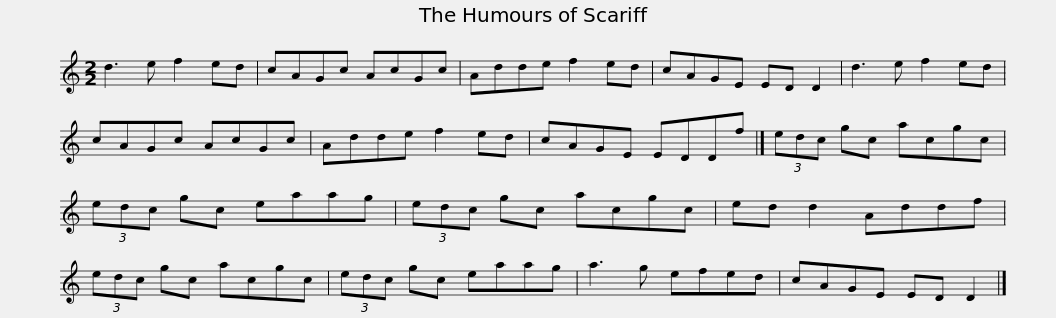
X:1
L:1/8
M:2/2
I:linebreak $
K:C
V:1 treble
V:1
 d3 e f2 ed | cAGc AcGc | Adde f2 ed | cAGE ED D2 |$ d3 e f2 ed | %5
 cAGc AcGc | Adde f2 ed | cAGE EDDf |]$ (3edc gc acgc | (3edc gc eaag | %10
 (3edc gc acgc | ed d2 Addf |$ (3edc gc acgc | (3edc gc eaag | a3 g efed | %15
 cAGE ED D2 |] %16
